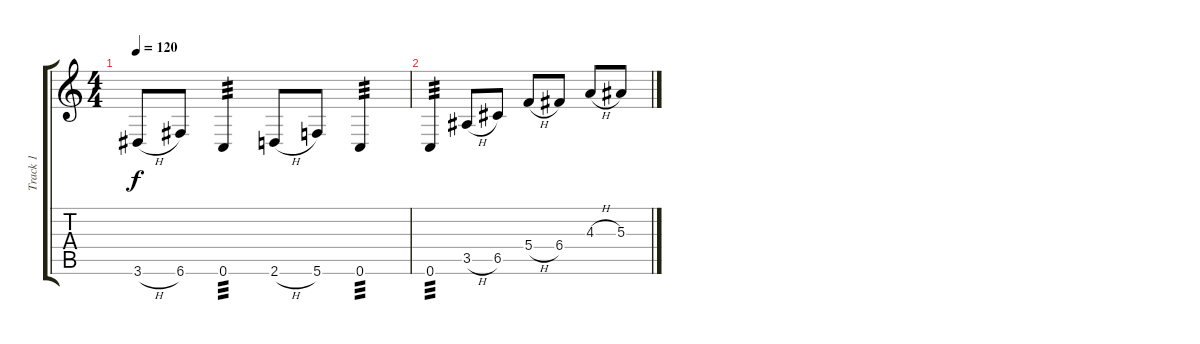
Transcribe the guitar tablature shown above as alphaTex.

\track ("Track 1" "Track 1") {instrument acousticguitarsteel}
\staff {score tabs}
\tuning (D4 A3 F3 C3 G2 C2) {hide}
\ts (4 4)
\tempo 120
\clef g2
\ks c
3.6{h}.8{dy f} 6.6.8 0.6.4{tp 3} 2.6{h}.8 5.6.8 0.6.4{tp 3} |
0.6.4{tp 3} 3.5{h}.8 6.5.8 5.4{h}.8 6.4.8 4.3{h}.8 5.3.8
